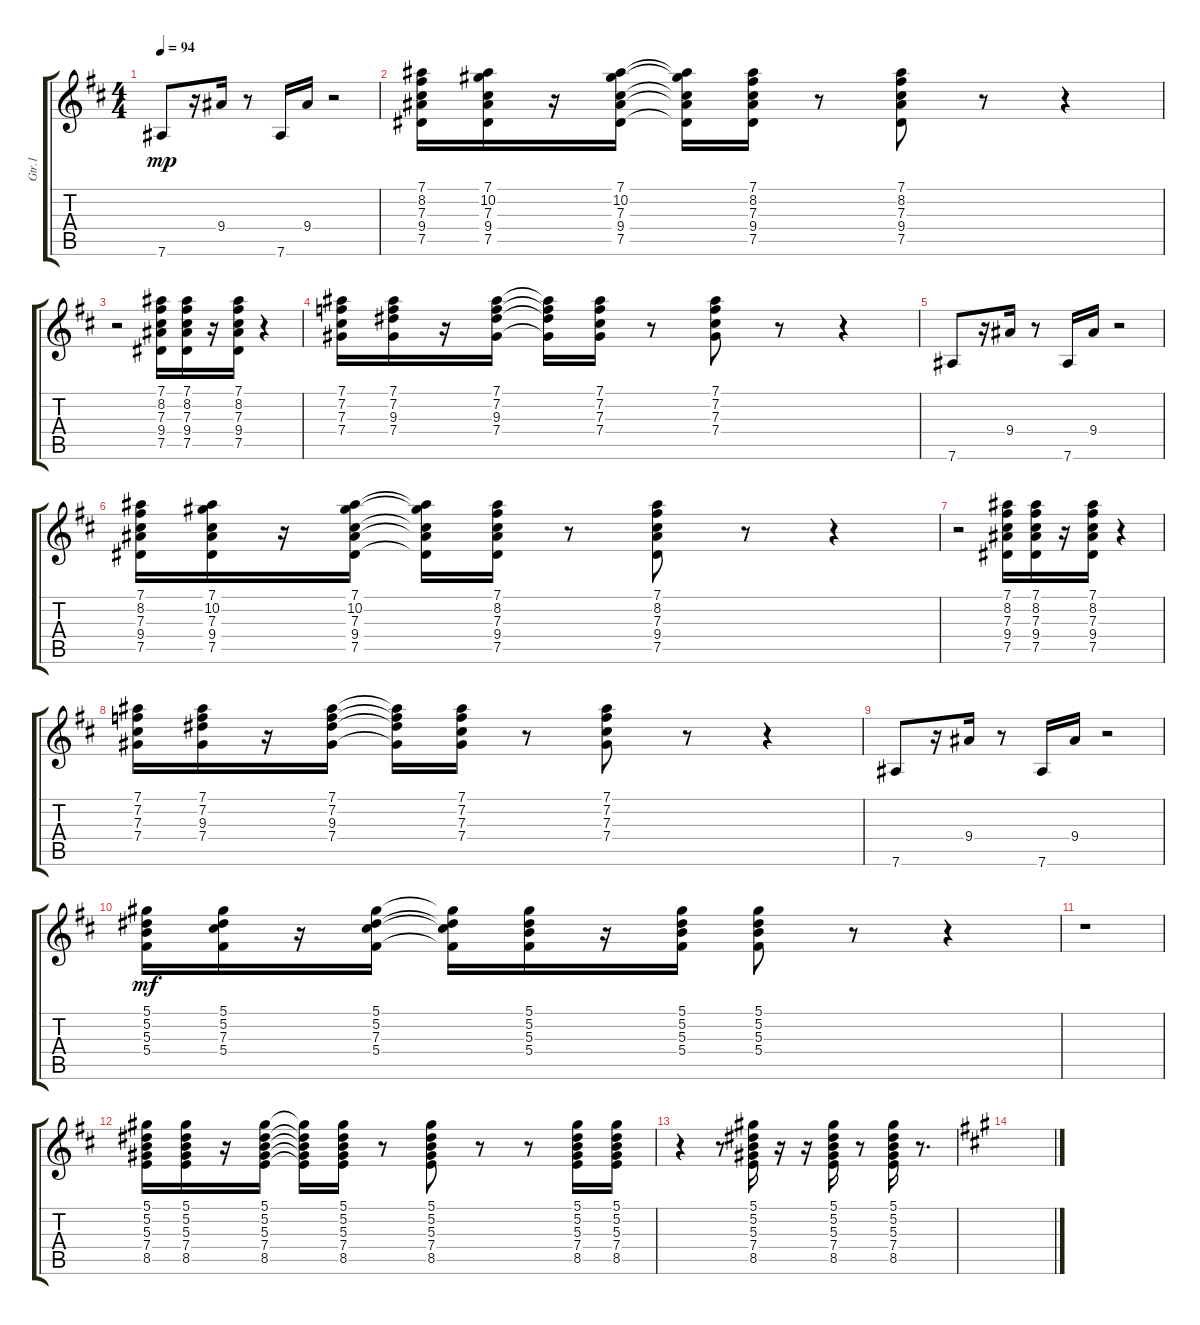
\track ("Gtr.1" "Gtr.1") {instrument overdrivenguitar}
\staff {score tabs}
\tuning (Eb4 Bb3 Gb3 Db3 Ab2 Eb2) {hide}
\ts (4 4)
\tempo 94
\clef g2
\ks bminor
7.6.8{dy mp} r.16 9.4.16{beam Up} r.8 7.6.16 9.4.16 r.2 |
(7.1 8.2 7.3 9.4 7.5).16 (7.1 10.2 7.3 9.4 7.5).16 r.16 (7.1 10.2 7.3 9.4 7.5).16 (7.1{t} 10.2{t} 7.3{t} 9.4{t} 7.5{t}).16 (7.1 8.2 7.3 9.4 7.5).16 r.8 (7.1 8.2 7.3 9.4 7.5).8 r.8 r.4 |
r.2 (7.1 8.2 7.3 9.4 7.5).16 (7.1 8.2 7.3 9.4 7.5).16 r.16 (7.1 8.2 7.3 9.4 7.5).16 r.4 |
(7.1 7.2 7.3 7.4).16 (7.1 7.2 9.3 7.4).16 r.16 (7.1 7.2 9.3 7.4).16 (7.1{t} 7.2{t} 9.3{t} 7.4{t}).16 (7.1 7.2 7.3 7.4).16 r.8 (7.1 7.2 7.3 7.4).8 r.8 r.4 |
7.6.8 r.16 9.4.16{beam Up} r.8 7.6.16 9.4.16 r.2 |
(7.1 8.2 7.3 9.4 7.5).16 (7.1 10.2 7.3 9.4 7.5).16 r.16 (7.1 10.2 7.3 9.4 7.5).16 (7.1{t} 10.2{t} 7.3{t} 9.4{t} 7.5{t}).16 (7.1 8.2 7.3 9.4 7.5).16 r.8 (7.1 8.2 7.3 9.4 7.5).8 r.8 r.4 |
r.2 (7.1 8.2 7.3 9.4 7.5).16 (7.1 8.2 7.3 9.4 7.5).16 r.16 (7.1 8.2 7.3 9.4 7.5).16 r.4 |
(7.1 7.2 7.3 7.4).16 (7.1 7.2 9.3 7.4).16 r.16 (7.1 7.2 9.3 7.4).16 (7.1{t} 7.2{t} 9.3{t} 7.4{t}).16 (7.1 7.2 7.3 7.4).16 r.8 (7.1 7.2 7.3 7.4).8 r.8 r.4 |
7.6.8 r.16 9.4.16{beam Up} r.8 7.6.16 9.4.16 r.2 |
(5.1 5.2 5.3 5.4).16{dy mf} (5.1 5.2 7.3 5.4).16 r.16 (5.1 5.2 7.3 5.4).16 (5.1{t} 5.2{t} 7.3{t} 5.4{t}).16 (5.1 5.2 5.3 5.4).16 r.16 (5.1 5.2 5.3 5.4).16 (5.1 5.2 5.3 5.4).8 r.8 r.4 |
r.1 |
(5.1 5.2 5.3 7.4 8.5).16 (5.1 5.2 5.3 7.4 8.5).16 r.16 (5.1 5.2 5.3 7.4 8.5).16 (5.1{t} 5.2{t} 5.3{t} 7.4{t} 8.5{t}).16 (5.1 5.2 5.3 7.4 8.5).16 r.8 (5.1 5.2 5.3 7.4 8.5).8 r.8 r.8 (5.1 5.2 5.3 7.4 8.5).16 (5.1 5.2 5.3 7.4 8.5).16 |
r.4 r.8 (5.1 5.2 5.3 7.4 8.5).16 r.16 r.16 (5.1 5.2 5.3 7.4 8.5).16 r.8 (5.1 5.2 5.3 7.4 8.5).16 r.8{d} |
\ks a
